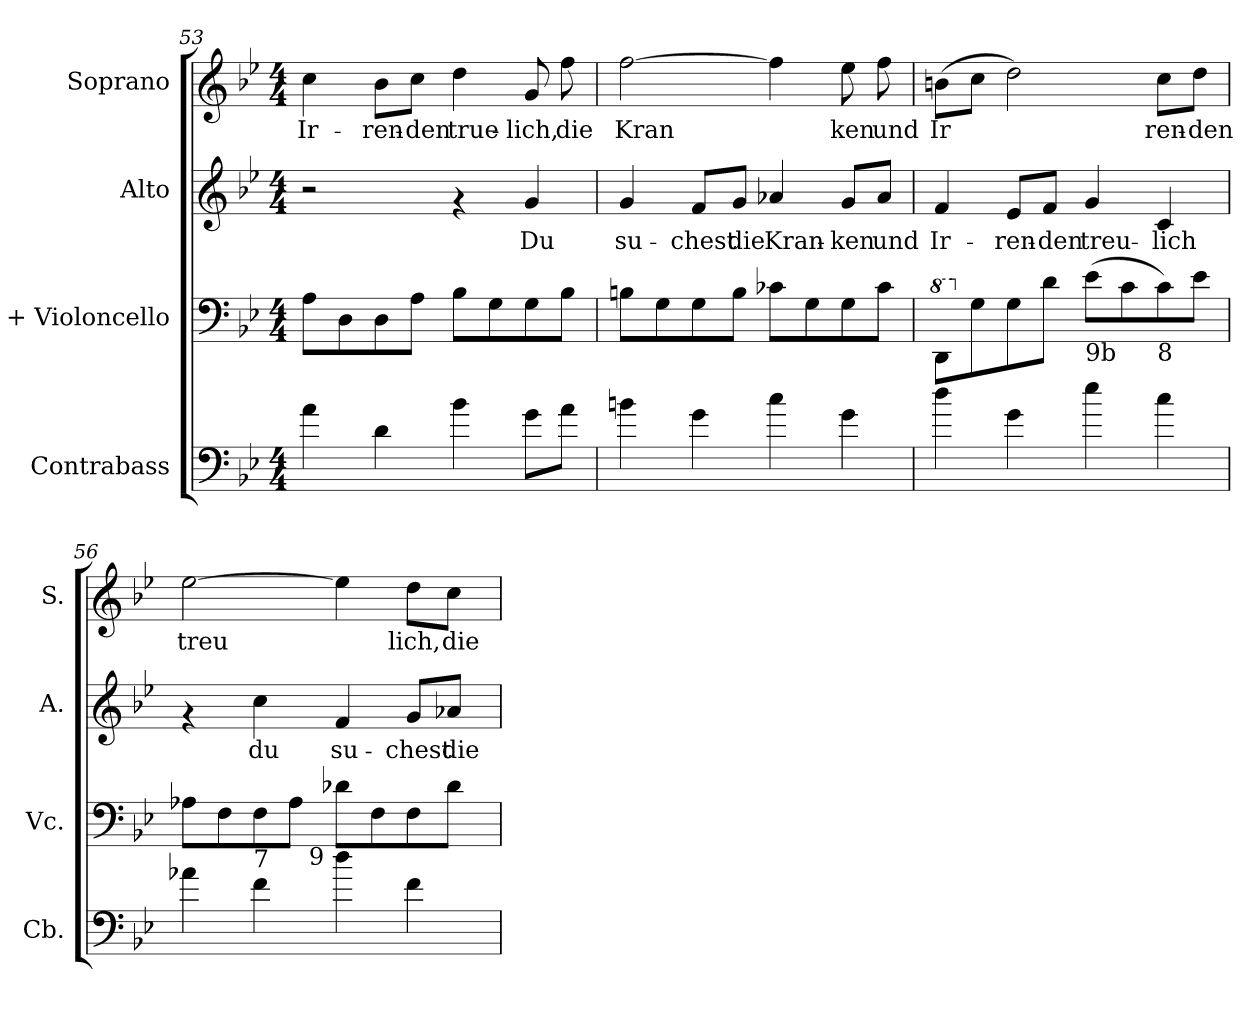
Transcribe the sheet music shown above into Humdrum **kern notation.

**kern	**kern	**kern	**text	**kern	**text
*part4	*part3	*part2	*part2	*part1	*part1
*staff4	*staff3	*staff2	*staff2	*staff1	*staff1
*I"Contrabass	*I"+  Violoncello	*I"Alto	*	*I"Soprano	*
*I'Cb.	*I'Vc.	*I'A.	*	*I'S.	*
!!LO:PB:g=z
*clefF4	*clefF4	*clefG2	*	*clefG2	*
*ITrd7c12	*	*	*	*	*
*k[b-e-]	*k[b-e-]	*k[b-e-]	*	*k[b-e-]	*
*B-:	*B-:	*B-:	*	*B-:	*
*M4/4	*M4/4	*M4/4	*	*M4/4	*
=53	=53	=53	=53	=53	=53
!	!	!	!	!	!LO:LY:b:cj
4A\	8A\L	2r	.	4cc\	Ir-
.	8D\	.	.	.	.
!	!	!	!	!	!LO:LY:b:cj
4D\	8D\	.	.	8b-\L	-ren-
!	!	!	!	!	!LO:LY:b:cj
.	8A\J	.	.	8cc\J	-den
!	!	!	!	!	!LO:LY:b:cj
4B-\	8B-\L	4rf	.	4dd\	true-
.	8G\	.	.	.	.
!	!	!	!LO:LY:b:cj	!	!LO:LY:b:cj
8G\L	8G\	4g/	Du	8g/	-lich,
!	!	!	!	!	!LO:LY:b:cj
8A\J	8B-\J	.	.	8ff\	die
=54	=54	=54	=54	=54	=54
!	!	!	!LO:LY:b:cj	!	!LO:LY:b:cj
4Bn>\	8Bn\L	4g/	su-	[>2ff\	Kran-
.	8G\	.	.	.	.
!	!	!	!LO:LY:b:cj	!	!
4G\	8G\	8f/L	-chest	.	.
!	!	!	!LO:LY:b:cj	!	!
.	8B\J	8g/J	die	.	.
!	!	!	!LO:LY:b:cj	!	!LO:LY:b:cj
4c>\	8c-\L	4a-X/	Kran-	4ff\]	--
.	8G\	.	.	.	.
!	!	!	!LO:LY:b:cj	!	!LO:LY:b:cj
4G\	8G\	8g/L	-ken	8ee-\	-ken
!	!	!	!LO:LY:b:cj	!	!LO:LY:b:cj
.	8c-\J	8a-/J	und	8ff\	und
=55	=55	=55	=55	=55	=55
*	*8va	*	*	*	*
!	!	!	!LO:LY:b:cj	!	!LO:LY:b:cj
4d>\	8D\L	4f/	Ir-	(>8bn\L	Ir-
*	*X8va	*	*	*	*
!	!	!	!	!	!LO:LY:b:cj
.	8G\	.	.	8cc\J	--
!	!	!	!LO:LY:b:cj	!	!LO:LY:b:cj
4G\	8G\	8e-/L	-ren-	2dd\)	--
!	!	!	!LO:LY:b:cj	!	!
.	8d\J	8f/J	-den	.	.
!	!LO:TX:b:t=9b	!	!	!	!
!	!	!	!LO:LY:b:cj	!	!
4e-\	(<8e-\L	4g/	treu-	.	.
.	8c\	.	.	.	.
!	!LO:TX:b:t=8	!	!	!	!
!	!	!	!LO:LY:b:cj	!	!LO:LY:b:cj
4c\	8c\)	4c/	-lich	8cc\L	-ren-
!	!	!	!	!	!LO:LY:b:cj
.	8e-\J	.	.	8dd\J	-den
=56	=56	=56	=56	=56	=56
!	!	!	!	!	!LO:LY:b:cj
*	*^	*	*	*	*
4A-X\	8A-X<\L	4ryy	4rf	.	[>2ee-\	treu-
.	8F\	.	.	.	.	.
!	!LO:TX:b:t=7	!	!	!	!	!
!	!	!	!	!LO:LY:b:cj	!	!
4F\	8F\	8ryy	4cc\	du	.	.
.	8A-\J	32.ryy	.	.	.	.
!	!	!LO:TX:b:t=9	!	!	!	!
.	.	2ryy	.	.	.	.
!	!	!	!	!LO:LY:b:cj	!	!LO:LY:b:cj
4d\	8d-\L	.	4f/	su-	4ee-\]	--
.	8F\	.	.	.	.	.
!	!	!	!	!LO:LY:b:cj	!	!LO:LY:b:cj
4F\	8F<\	.	8g/L	-chest	8dd\L	-lich,
!	!	!	!	!LO:LY:b:cj	!	!LO:LY:b:cj
.	8d-\J	.	8a-X/J	die	8cc\J	die
.	.	16ryy	.	.	.	.
.	.	64ryy	.	.	.	.
*	*v	*v	*	*	*	*
=	=	=	=	=	=
*-	*-	*-	*-	*-	*-
